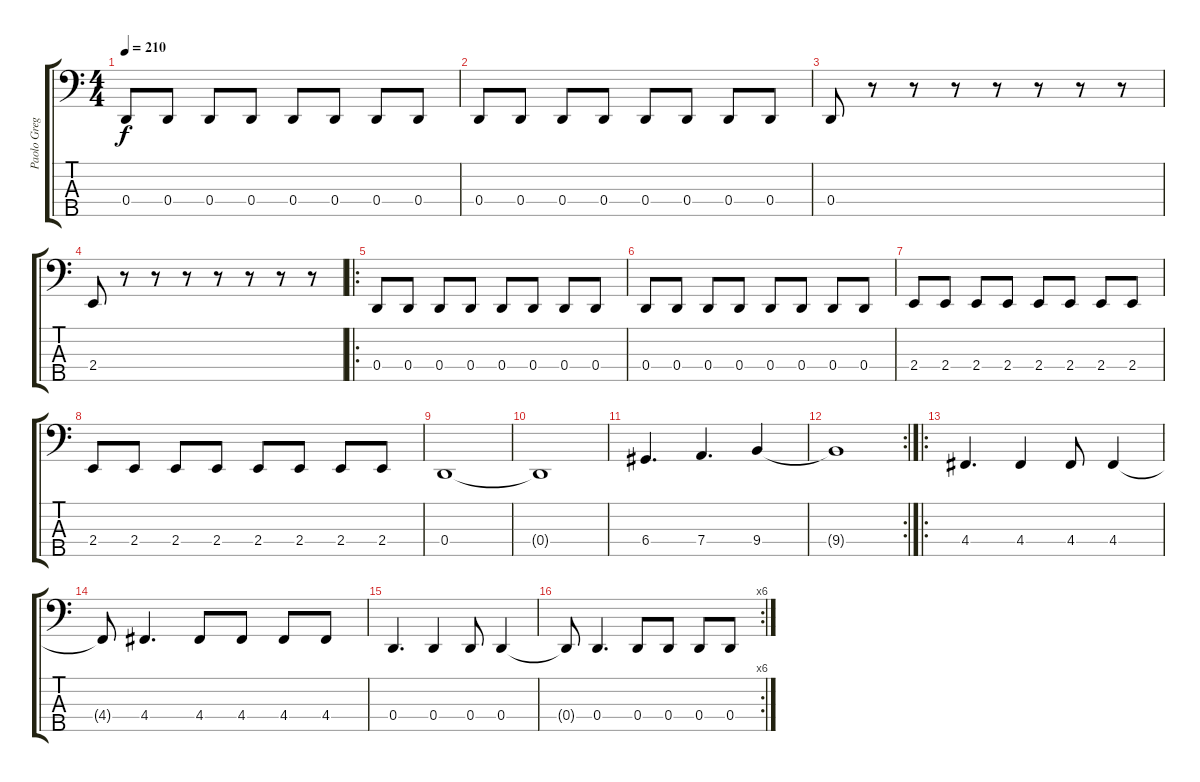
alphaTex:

\track ("Paolo Gregoletto" "Paolo Greg") {instrument electricbasspick}
\staff {score tabs}
\tuning (G2 D2 A1 D1 B0) {hide}
\ts (4 4)
\tempo 210
\clef f4
\ks c
0.4.8{dy f} 0.4.8 0.4.8 0.4.8 0.4.8 0.4.8 0.4.8 0.4.8 |
0.4.8 0.4.8 0.4.8 0.4.8 0.4.8 0.4.8 0.4.8 0.4.8 |
0.4.8 r.8 r.8 r.8 r.8 r.8 r.8 r.8 |
2.4.8 r.8 r.8 r.8 r.8 r.8 r.8 r.8 |
\ro
0.4.8 0.4.8 0.4.8 0.4.8 0.4.8 0.4.8 0.4.8 0.4.8 |
0.4.8 0.4.8 0.4.8 0.4.8 0.4.8 0.4.8 0.4.8 0.4.8 |
2.4.8 2.4.8 2.4.8 2.4.8 2.4.8 2.4.8 2.4.8 2.4.8 |
2.4.8 2.4.8 2.4.8 2.4.8 2.4.8 2.4.8 2.4.8 2.4.8 |
0.4.1 |
0.4{t}.1 |
6.4.4{d} 7.4.4{d} 9.4.4 |
\rc 2
9.4{t}.1 |
\ro
4.4.4{d} 4.4.4 4.4.8 4.4.4 |
4.4{t}.8 4.4.4{d} 4.4.8 4.4.8 4.4.8 4.4.8 |
0.4.4{d} 0.4.4 0.4.8 0.4.4 |
\rc 6
0.4{t}.8 0.4.4{d} 0.4.8 0.4.8 0.4.8 0.4.8
